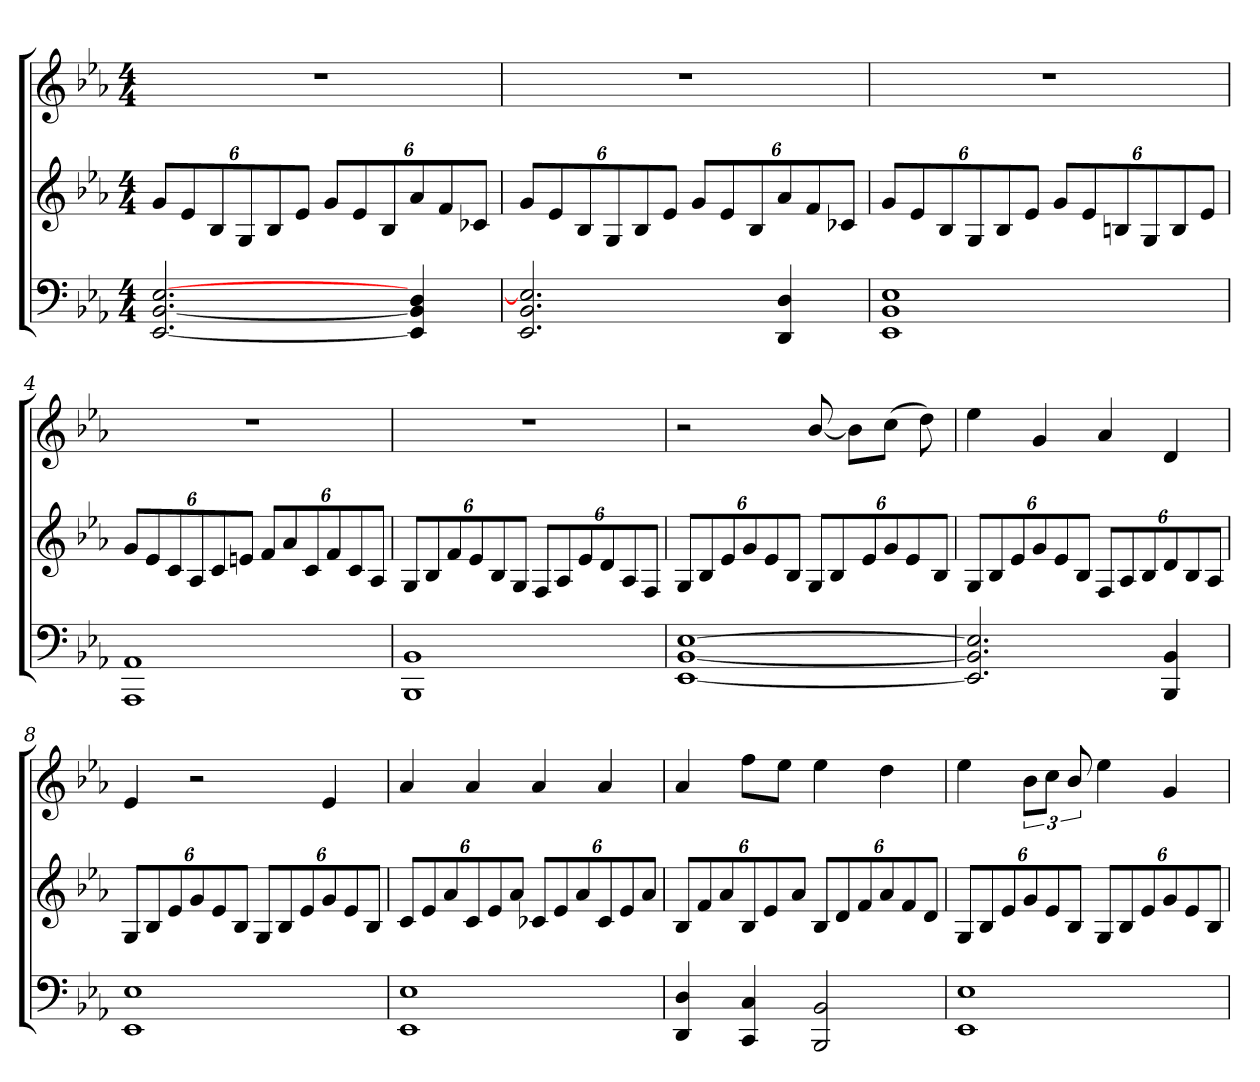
**kern	**kern	**kern
*part3	*part2	*part1
*staff3	*staff2	*staff1
*clefF4	*clefG2	*clefG2
*k[b-e-a-]	*k[b-e-a-]	*k[b-e-a-]
*M4/4	*M4/4	*M4/4
=1	=1	=1
[2.EE-/ [2.BB-/ [2.E-/	12g/L	1r
.	12e-/	.
.	12B-/	.
.	12G/	.
.	12B-/	.
.	12e-/J	.
.	12g/L	.
.	12e-/	.
.	12B-/	.
4EE-]/ 4BB-]/ 4D/	12a-/	.
.	12f/	.
.	12c-X/J	.
=2	=2	=2
2.EE-/ 2.BB-/ 2.E-]/	12g/L	1r
.	12e-/	.
.	12B-/	.
.	12G/	.
.	12B-/	.
.	12e-/J	.
.	12g/L	.
.	12e-/	.
.	12B-/	.
4DD/ 4D/	12a-/	.
.	12f/	.
.	12c-X/J	.
=3	=3	=3
1EE-/ 1BB-/ 1E-/	12g/L	1r
.	12e-/	.
.	12B-/	.
.	12G/	.
.	12B-/	.
.	12e-/J	.
.	12g/L	.
.	12e-/	.
.	12Bn/	.
.	12G/	.
.	12B/	.
.	12e-/J	.
=4	=4	=4
1AAA-/ 1AA-/	12g/L	1r
.	12e-/	.
.	12c/	.
.	12A-/	.
.	12c/	.
.	12en/J	.
.	12f/L	.
.	12a-/	.
.	12c/	.
.	12f/	.
.	12c/	.
.	12A-/J	.
=5	=5	=5
1BBB-/ 1BB-/	12G/L	1r
.	12B-/	.
.	12f/	.
.	12e-/	.
.	12B-/	.
.	12G/J	.
.	12F/L	.
.	12A-/	.
.	12e-/	.
.	12d/	.
.	12A-/	.
.	12F/J	.
=6	=6	=6
[1EE-/ [1BB-/ [1E-/	12G/L	2r
.	12B-/	.
.	12e-/	.
.	12g/	.
.	12e-/	.
.	12B-/J	.
.	12G/L	[8b-/
.	12B-/	.
.	.	8b-\L]
.	12e-/	.
.	12g/	(8cc\J
.	12e-/	.
.	.	8dd\)
.	12B-/J	.
=7	=7	=7
2.EE-]/ 2.BB-]/ 2.E-]/	12G/L	4ee-\
.	12B-/	.
.	12e-/	.
.	12g/	4g/
.	12e-/	.
.	12B-/J	.
.	12F/L	4a-/
.	12A-/	.
.	12B-/	.
4BBB-/ 4BB-/	12d/	4d/
.	12B-/	.
.	12A-/J	.
=8	=8	=8
1EE-/ 1E-/	12G/L	4e-/
.	12B-/	.
.	12e-/	.
.	12g/	2r
.	12e-/	.
.	12B-/J	.
.	12G/L	.
.	12B-/	.
.	12e-/	.
.	12g/	4e-/
.	12e-/	.
.	12B-/J	.
=9	=9	=9
1EE-/ 1E-/	12c/L	4a-/
.	12e-/	.
.	12a-/	.
.	12c/	4a-/
.	12e-/	.
.	12a-/J	.
.	12c-X/L	4a-/
.	12e-/	.
.	12a-/	.
.	12c-/	4a-/
.	12e-/	.
.	12a-/J	.
=10	=10	=10
4DD/ 4D/	12B-/L	4a-/
.	12f/	.
.	12a-/	.
4CC/ 4C/	12B-/	8ff\L
.	12e-/	.
.	.	8ee-\J
.	12a-/J	.
2BBB-/ 2BB-/	12B-/L	4ee-\
.	12d/	.
.	12f/	.
.	12a-/	4dd\
.	12f/	.
.	12d/J	.
=11	=11	=11
1EE-/ 1E-/	12G/L	4ee-\
.	12B-/	.
.	12e-/	.
.	12g/	12b-\L
.	12e-/	12cc\J
.	12B-/J	12b-/
.	12G/L	4ee-\
.	12B-/	.
.	12e-/	.
.	12g/	4g/
.	12e-/	.
.	12B-/J	.
=	=	=
*-	*-	*-
